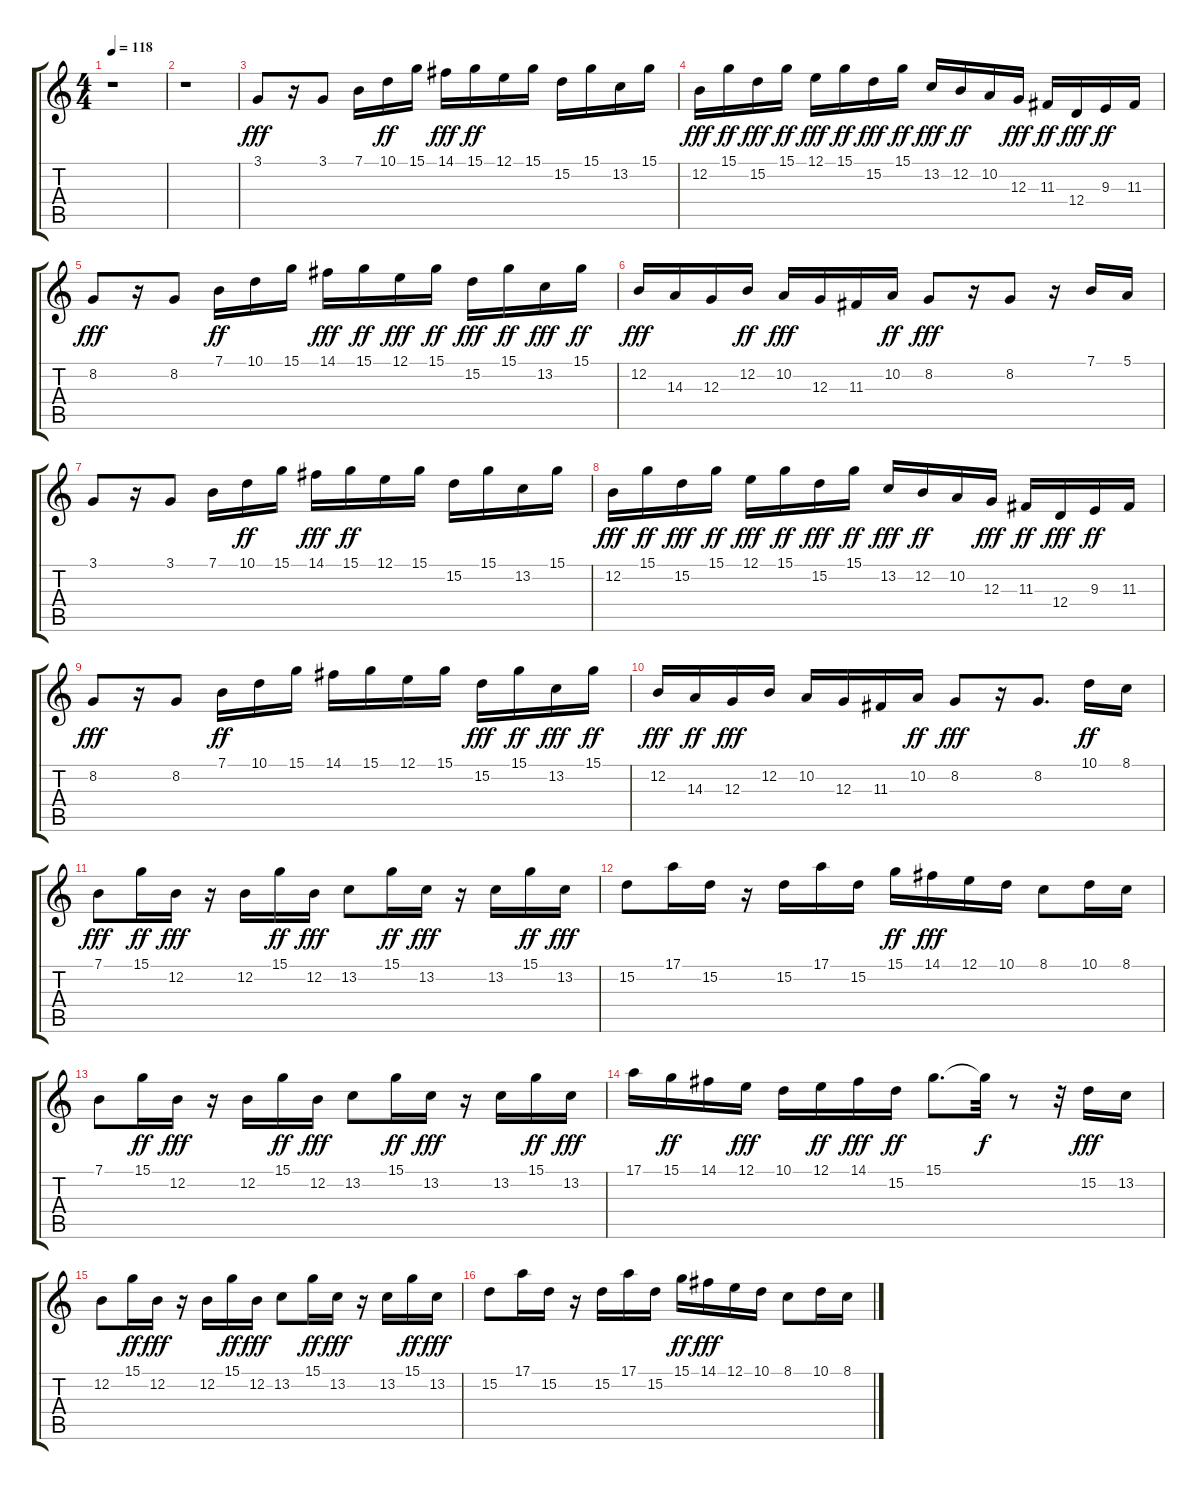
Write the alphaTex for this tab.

\track "" {instrument tangoaccordion}
\staff {score tabs}
\tuning (E4 B3 G3 D3 A2 E2) {hide}
\ts (4 4)
\tempo 118
\clef g2
\ks c
r.1{dy fff} |
r.1 |
3.1.8 r.16 3.1.8 7.1.16 10.1.16{dy ff} 15.1.16 14.1.16{dy fff} 15.1.16{dy ff} 12.1.16 15.1.16 15.2.16 15.1.16 13.2.16 15.1.16 |
12.2.16{dy fff} 15.1.16{dy ff} 15.2.16{dy fff} 15.1.16{dy ff} 12.1.16{dy fff} 15.1.16{dy ff} 15.2.16{dy fff} 15.1.16{dy ff} 13.2.16{dy fff} 12.2.16{dy ff} 10.2.16 12.3.16{dy fff} 11.3.16{dy ff} 12.4.16{dy fff} 9.3.16{dy ff} 11.3.16 |
8.2.8{dy fff} r.16 8.2.8 7.1.16{dy ff} 10.1.16 15.1.16 14.1.16{dy fff} 15.1.16{dy ff} 12.1.16{dy fff} 15.1.16{dy ff} 15.2.16{dy fff} 15.1.16{dy ff} 13.2.16{dy fff} 15.1.16{dy ff} |
12.2.16{dy fff} 14.3.16 12.3.16 12.2.16{dy ff} 10.2.16{dy fff} 12.3.16 11.3.16 10.2.16{dy ff} 8.2.8{dy fff} r.16 8.2.8 r.16 7.1.16 5.1.16 |
3.1.8 r.16 3.1.8 7.1.16 10.1.16{dy ff} 15.1.16 14.1.16{dy fff} 15.1.16{dy ff} 12.1.16 15.1.16 15.2.16 15.1.16 13.2.16 15.1.16 |
12.2.16{dy fff} 15.1.16{dy ff} 15.2.16{dy fff} 15.1.16{dy ff} 12.1.16{dy fff} 15.1.16{dy ff} 15.2.16{dy fff} 15.1.16{dy ff} 13.2.16{dy fff} 12.2.16{dy ff} 10.2.16 12.3.16{dy fff} 11.3.16{dy ff} 12.4.16{dy fff} 9.3.16{dy ff} 11.3.16 |
8.2.8{dy fff} r.16 8.2.8 7.1.16{dy ff} 10.1.16 15.1.16 14.1.16 15.1.16 12.1.16 15.1.16 15.2.16{dy fff} 15.1.16{dy ff} 13.2.16{dy fff} 15.1.16{dy ff} |
12.2.16{dy fff} 14.3.16{dy ff} 12.3.16{dy fff} 12.2.16 10.2.16 12.3.16 11.3.16 10.2.16{dy ff} 8.2.8{dy fff} r.16 8.2.8{d} 10.1.16{dy ff} 8.1.16 |
7.1.8{dy fff} 15.1.16{dy ff} 12.2.16{dy fff} r.16 12.2.16 15.1.16{dy ff} 12.2.16{dy fff} 13.2.8 15.1.16{dy ff} 13.2.16{dy fff} r.16 13.2.16 15.1.16{dy ff} 13.2.16{dy fff} |
15.2.8 17.1.16 15.2.16 r.16 15.2.16 17.1.16 15.2.16 15.1.16{dy ff} 14.1.16{dy fff} 12.1.16 10.1.16 8.1.8 10.1.16 8.1.16 |
7.1.8 15.1.16{dy ff} 12.2.16{dy fff} r.16 12.2.16 15.1.16{dy ff} 12.2.16{dy fff} 13.2.8 15.1.16{dy ff} 13.2.16{dy fff} r.16 13.2.16 15.1.16{dy ff} 13.2.16{dy fff} |
17.1.16 15.1.16{dy ff} 14.1.16 12.1.16{dy fff} 10.1.16 12.1.16{dy ff} 14.1.16{dy fff} 15.2.16{dy ff} 15.1.8{d} 15.1{t}.32{dy f} r.8 r.32 15.2.16{dy fff} 13.2.16 |
12.2.8 15.1.16{dy ff} 12.2.16{dy fff} r.16 12.2.16 15.1.16{dy ff} 12.2.16{dy fff} 13.2.8 15.1.16{dy ff} 13.2.16{dy fff} r.16 13.2.16 15.1.16{dy ff} 13.2.16{dy fff} |
15.2.8 17.1.16 15.2.16 r.16 15.2.16 17.1.16 15.2.16 15.1.16{dy ff} 14.1.16{dy fff} 12.1.16 10.1.16 8.1.8 10.1.16 8.1.16
